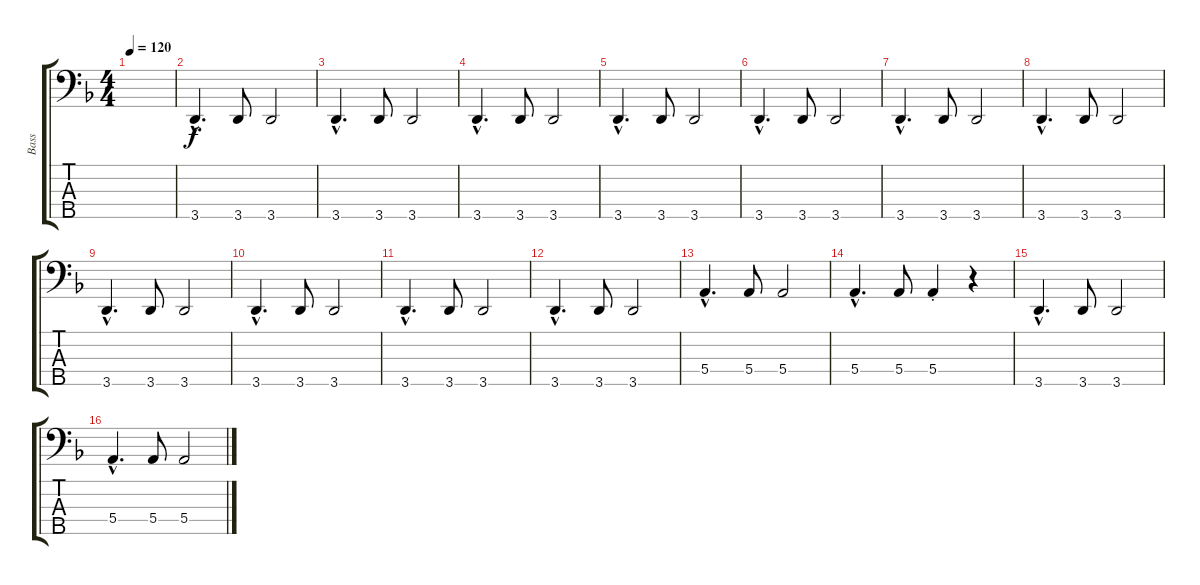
\track ("Bass" "Bass") {instrument electricbassfinger}
\staff {score tabs}
\tuning (G2 D2 A1 E1 B0) {hide}
\ts (4 4)
\tempo 120
\clef f4
\ks dminor
|
3.5{hac}.4{d} 3.5.8 3.5.2 |
3.5{hac}.4{d} 3.5.8 3.5.2 |
3.5{hac}.4{d} 3.5.8 3.5.2 |
3.5{hac}.4{d} 3.5.8 3.5.2 |
3.5{hac}.4{d} 3.5.8 3.5.2 |
3.5{hac}.4{d} 3.5.8 3.5.2 |
3.5{hac}.4{d} 3.5.8 3.5.2 |
3.5{hac}.4{d} 3.5.8 3.5.2 |
3.5{hac}.4{d} 3.5.8 3.5.2 |
3.5{hac}.4{d} 3.5.8 3.5.2 |
3.5{hac}.4{d} 3.5.8 3.5.2 |
5.4{hac}.4{d} 5.4.8 5.4.2 |
5.4{hac}.4{d} 5.4.8 5.4{st}.4 r.4 |
3.5{hac}.4{d} 3.5.8 3.5.2 |
5.4{hac}.4{d} 5.4.8 5.4.2
